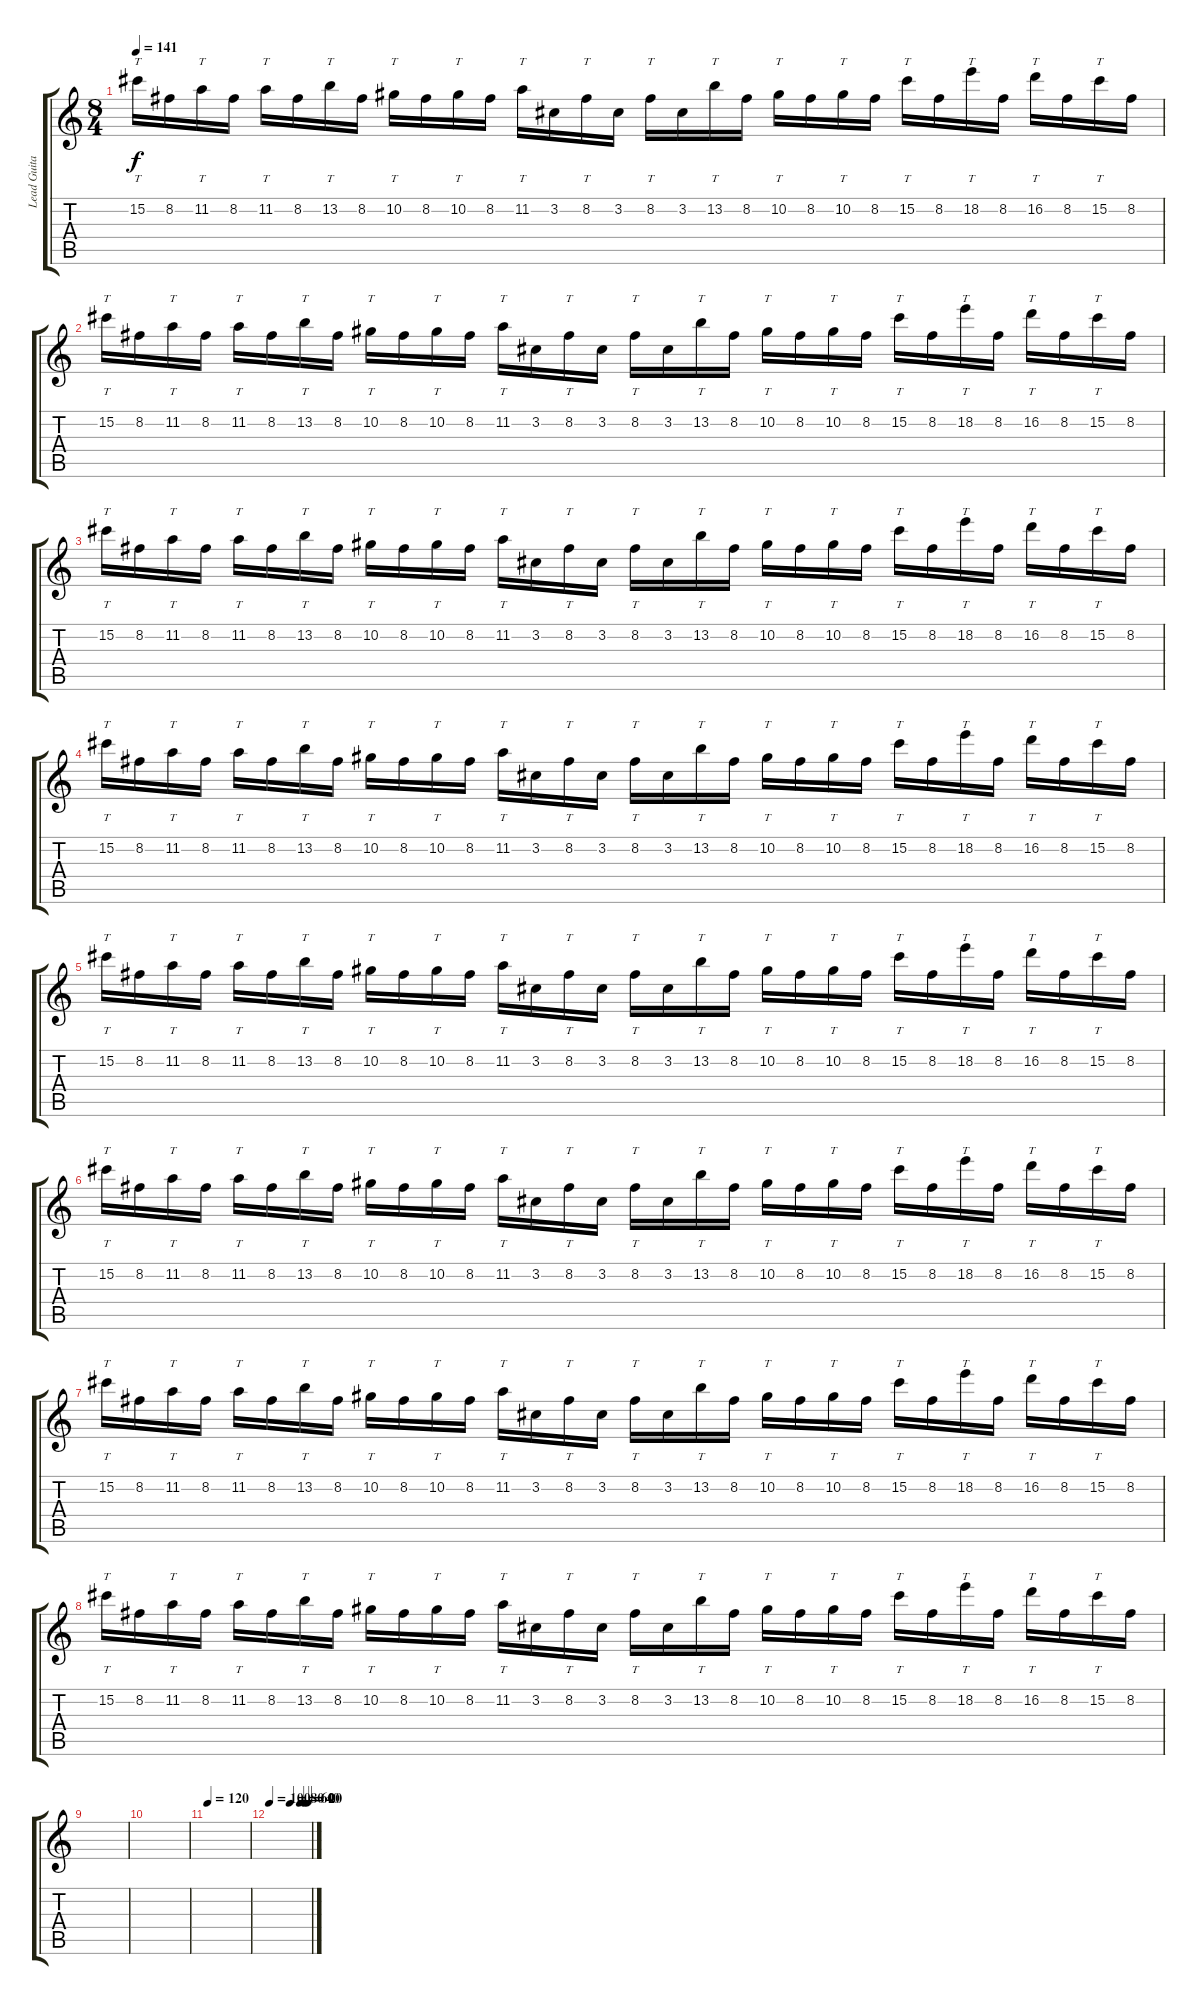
\track ("Lead Guitar" "Lead Guita") {instrument distortionguitar}
\staff {score tabs}
\tuning (Eb4 Bb3 Gb3 Db3 Ab2 Eb2) {hide}
\ts (8 4)
\tempo 141
\clef g2
\ks c
15.2.16{tt dy f} 8.2.16 11.2.16{tt} 8.2.16 11.2.16{tt} 8.2.16 13.2.16{tt} 8.2.16 10.2.16{tt} 8.2.16 10.2.16{tt} 8.2.16 11.2.16{tt} 3.2.16 8.2.16{tt} 3.2.16 8.2.16{tt} 3.2.16 13.2.16{tt} 8.2.16 10.2.16{tt} 8.2.16 10.2.16{tt} 8.2.16 15.2.16{tt} 8.2.16 18.2.16{tt} 8.2.16 16.2.16{tt} 8.2.16 15.2.16{tt} 8.2.16 |
15.2.16{tt} 8.2.16 11.2.16{tt} 8.2.16 11.2.16{tt} 8.2.16 13.2.16{tt} 8.2.16 10.2.16{tt} 8.2.16 10.2.16{tt} 8.2.16 11.2.16{tt} 3.2.16 8.2.16{tt} 3.2.16 8.2.16{tt} 3.2.16 13.2.16{tt} 8.2.16 10.2.16{tt} 8.2.16 10.2.16{tt} 8.2.16 15.2.16{tt} 8.2.16 18.2.16{tt} 8.2.16 16.2.16{tt} 8.2.16 15.2.16{tt} 8.2.16 |
15.2.16{tt} 8.2.16 11.2.16{tt} 8.2.16 11.2.16{tt} 8.2.16 13.2.16{tt} 8.2.16 10.2.16{tt} 8.2.16 10.2.16{tt} 8.2.16 11.2.16{tt} 3.2.16 8.2.16{tt} 3.2.16 8.2.16{tt} 3.2.16 13.2.16{tt} 8.2.16 10.2.16{tt} 8.2.16 10.2.16{tt} 8.2.16 15.2.16{tt} 8.2.16 18.2.16{tt} 8.2.16 16.2.16{tt} 8.2.16 15.2.16{tt} 8.2.16 |
15.2.16{tt} 8.2.16 11.2.16{tt} 8.2.16 11.2.16{tt} 8.2.16 13.2.16{tt} 8.2.16 10.2.16{tt} 8.2.16 10.2.16{tt} 8.2.16 11.2.16{tt} 3.2.16 8.2.16{tt} 3.2.16 8.2.16{tt} 3.2.16 13.2.16{tt} 8.2.16 10.2.16{tt} 8.2.16 10.2.16{tt} 8.2.16 15.2.16{tt} 8.2.16 18.2.16{tt} 8.2.16 16.2.16{tt} 8.2.16 15.2.16{tt} 8.2.16 |
15.2.16{tt} 8.2.16 11.2.16{tt} 8.2.16 11.2.16{tt} 8.2.16 13.2.16{tt} 8.2.16 10.2.16{tt} 8.2.16 10.2.16{tt} 8.2.16 11.2.16{tt} 3.2.16 8.2.16{tt} 3.2.16 8.2.16{tt} 3.2.16 13.2.16{tt} 8.2.16 10.2.16{tt} 8.2.16 10.2.16{tt} 8.2.16 15.2.16{tt} 8.2.16 18.2.16{tt} 8.2.16 16.2.16{tt} 8.2.16 15.2.16{tt} 8.2.16 |
15.2.16{tt} 8.2.16 11.2.16{tt} 8.2.16 11.2.16{tt} 8.2.16 13.2.16{tt} 8.2.16 10.2.16{tt} 8.2.16 10.2.16{tt} 8.2.16 11.2.16{tt} 3.2.16 8.2.16{tt} 3.2.16 8.2.16{tt} 3.2.16 13.2.16{tt} 8.2.16 10.2.16{tt} 8.2.16 10.2.16{tt} 8.2.16 15.2.16{tt} 8.2.16 18.2.16{tt} 8.2.16 16.2.16{tt} 8.2.16 15.2.16{tt} 8.2.16 |
15.2.16{tt} 8.2.16 11.2.16{tt} 8.2.16 11.2.16{tt} 8.2.16 13.2.16{tt} 8.2.16 10.2.16{tt} 8.2.16 10.2.16{tt} 8.2.16 11.2.16{tt} 3.2.16 8.2.16{tt} 3.2.16 8.2.16{tt} 3.2.16 13.2.16{tt} 8.2.16 10.2.16{tt} 8.2.16 10.2.16{tt} 8.2.16 15.2.16{tt} 8.2.16 18.2.16{tt} 8.2.16 16.2.16{tt} 8.2.16 15.2.16{tt} 8.2.16 |
15.2.16{tt} 8.2.16 11.2.16{tt} 8.2.16 11.2.16{tt} 8.2.16 13.2.16{tt} 8.2.16 10.2.16{tt} 8.2.16 10.2.16{tt} 8.2.16 11.2.16{tt} 3.2.16 8.2.16{tt} 3.2.16 8.2.16{tt} 3.2.16 13.2.16{tt} 8.2.16 10.2.16{tt} 8.2.16 10.2.16{tt} 8.2.16 15.2.16{tt} 8.2.16 18.2.16{tt} 8.2.16 16.2.16{tt} 8.2.16 15.2.16{tt} 8.2.16 |
|
|
\tempo 120
|
\tempo 100
\tempo (80 0.5)
\tempo (60 0.75)
\tempo (40 0.875)
\tempo (20 0.9375)
